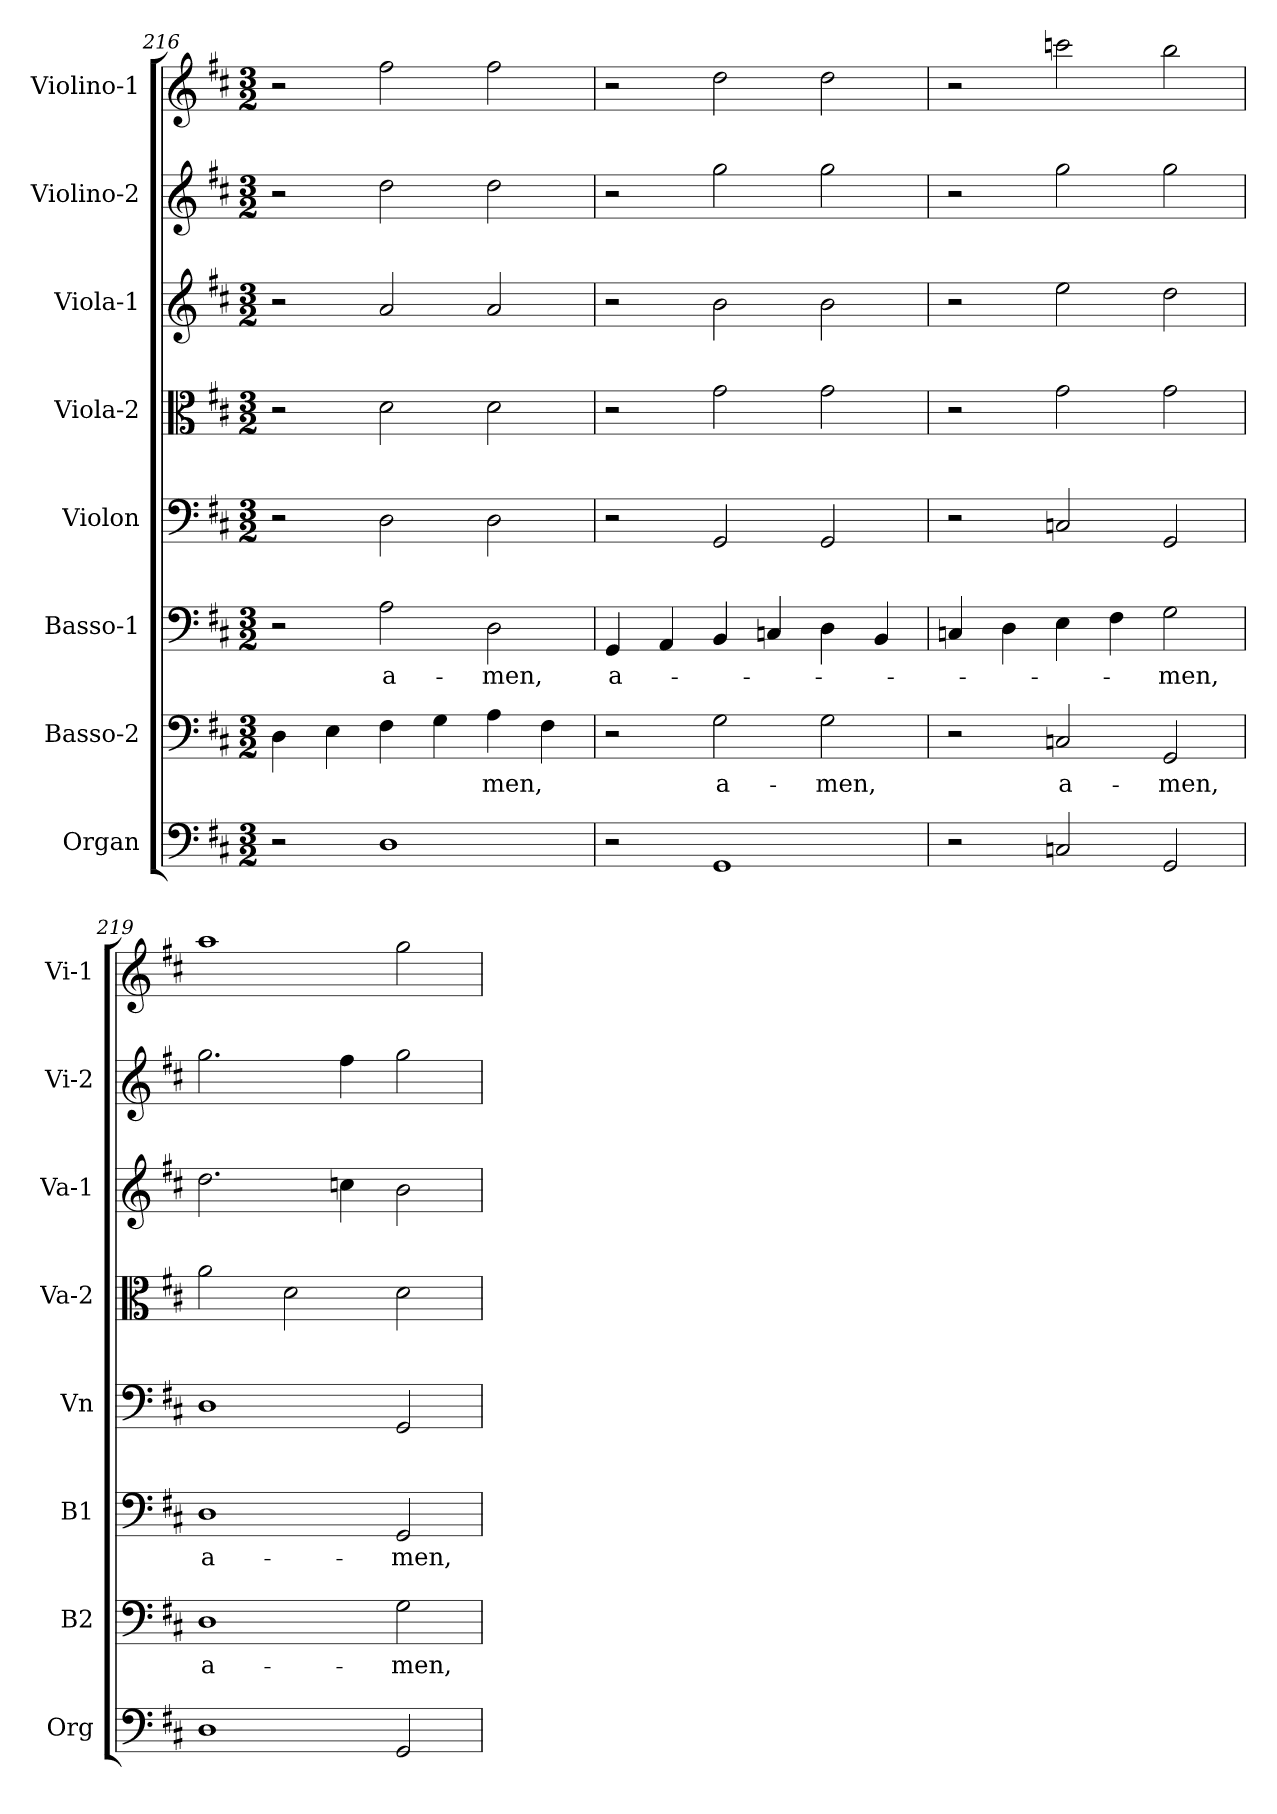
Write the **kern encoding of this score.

**kern	**kern	**text	**kern	**text	**kern	**kern	**kern	**kern	**kern
*part8	*part7	*part7	*part6	*part6	*part5	*part4	*part3	*part2	*part1
*staff8	*staff7	*staff7	*staff6	*staff6	*staff5	*staff4	*staff3	*staff2	*staff1
*I"Organ	*I"Basso-2	*	*I"Basso-1	*	*I"Violon	*I"Viola-2	*I"Viola-1	*I"Violino-2	*I"Violino-1
*I'Org	*I'B2	*	*I'B1	*	*I'Vn	*I'Va-2	*I'Va-1	*I'Vi-2	*I'Vi-1
*clefF4	*clefF4	*	*clefF4	*	*clefF4	*clefC3	*clefG2	*clefG2	*clefG2
*k[f#c#]	*k[f#c#]	*	*k[f#c#]	*	*k[f#c#]	*k[f#c#]	*k[f#c#]	*k[f#c#]	*k[f#c#]
*D:	*D:	*	*D:	*	*D:	*D:	*D:	*D:	*D:
*M3/2	*M3/2	*	*M3/2	*	*M3/2	*M3/2	*M3/2	*M3/2	*M3/2
=216	=216	=216	=216	=216	=216	=216	=216	=216	=216
2r	4D\	.	2r	.	2r	2r	2r	2r	2r
.	4E\	.	.	.	.	.	.	.	.
!	!	!	!	!LO:LY:b	!	!	!	!	!
1D	4F#\	.	2A\	a-	2D\	2d\	2a/	2dd\	2ff#\
.	4G\	.	.	.	.	.	.	.	.
!	!	!LO:LY:b	!	!LO:LY:b	!	!	!	!	!
.	4A\	-men,	2D\	-men,	2D\	2d\	2a/	2dd\	2ff#\
.	4F#\	.	.	.	.	.	.	.	.
=217	=217	=217	=217	=217	=217	=217	=217	=217	=217
!	!	!	!	!LO:LY:b	!	!	!	!	!
2r	2r	.	4GG/	a-	2r	2r	2r	2r	2r
.	.	.	4AA/	.	.	.	.	.	.
!	!	!LO:LY:b	!	!	!	!	!	!	!
1GG	2G\	a-	4BB/	.	2GG/	2g\	2b\	2gg\	2dd\
.	.	.	4Cn/	.	.	.	.	.	.
!	!	!LO:LY:b	!	!	!	!	!	!	!
.	2G\	-men,	4D\	.	2GG/	2g\	2b\	2gg\	2dd\
.	.	.	4BB/	.	.	.	.	.	.
=218	=218	=218	=218	=218	=218	=218	=218	=218	=218
2r	2r	.	4Cn/	.	2r	2r	2r	2r	2r
.	.	.	4D\	.	.	.	.	.	.
!	!	!LO:LY:b	!	!	!	!	!	!	!
2Cn/	2Cn/	a-	4E\	.	2Cn/	2g\	2ee\	2gg\	2cccn\
.	.	.	4F#\	.	.	.	.	.	.
!	!	!LO:LY:b	!	!LO:LY:b	!	!	!	!	!
2GG/	2GG/	-men,	2G\	-men,	2GG/	2g\	2dd\	2gg\	2bb\
=219	=219	=219	=219	=219	=219	=219	=219	=219	=219
!	!	!LO:LY:b	!	!LO:LY:b	!	!	!	!	!
1D	1D	a-	1D	a-	1D	2a\	2.dd\	2.gg\	1aa
.	.	.	.	.	.	2d\	.	.	.
.	.	.	.	.	.	.	4ccn\	4ff#\	.
!	!	!LO:LY:b	!	!LO:LY:b	!	!	!	!	!
2GG/	2G\	-men,	2GG/	-men,	2GG/	2d\	2b\	2gg\	2gg\
=	=	=	=	=	=	=	=	=	=
*-	*-	*-	*-	*-	*-	*-	*-	*-	*-
